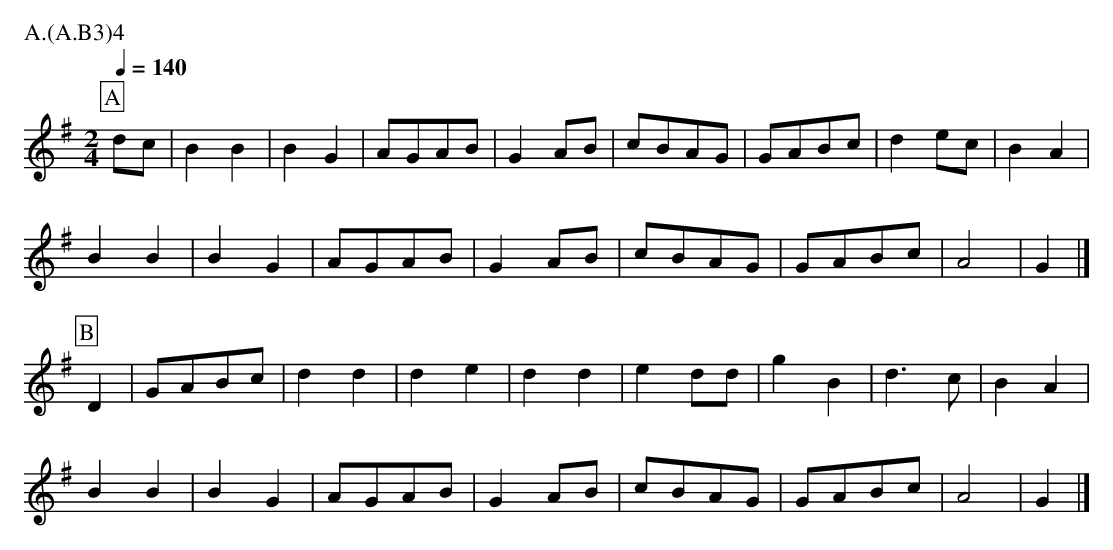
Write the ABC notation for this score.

X:1
T:Broad Cupid Badby
P:A.(A.B3)4
K:G
M:2/4
L:1/8
Q:1/4=140
P:A
dc | B2 B2 | B2 G2 | AGAB | G2 AB | cBAG | GABc | d2 ec | B2 A2 |
B2 B2 | B2 G2 | AGAB | G2 AB | cBAG | GABc | A4    | G2    |]
P:B
 D2| GABc | d2 d2 | d2 e2 | d2 d2 | e2 dd | g2 B2 | d3 c | B2 A2 |
B2 B2 | B2 G2 | AGAB  | G2 AB | cBAG  | GABc  | A4    | G2    |]
W:
W:
W: Tune: From Night Till Morn
W: Tune chosen by John Burke of King John's Moris
